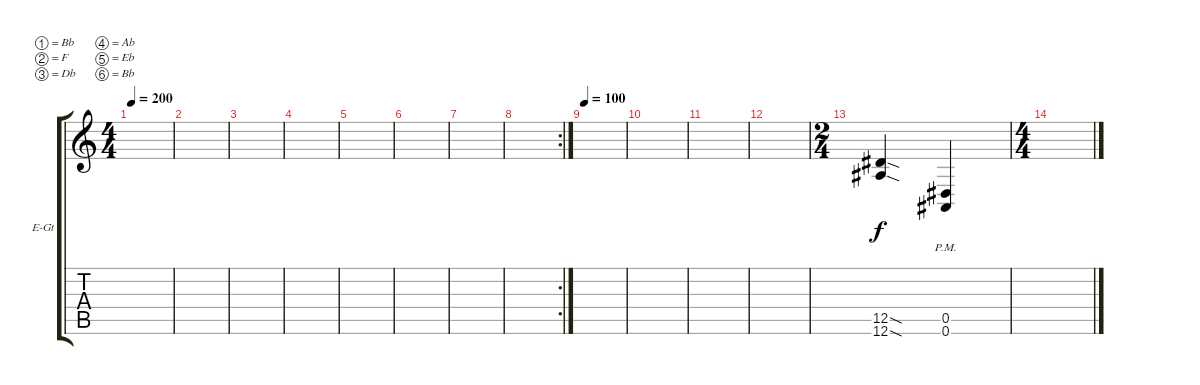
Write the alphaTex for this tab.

\bracketExtendMode groupsimilarinstruments
\firstSystemTrackNameOrientation horizontal
\otherSystemsTrackNameOrientation horizontal
\track ("Electric Guitar" "E-Gt") {instrument distortionguitar}
\staff {score tabs}
\tuning (Bb3 F3 Db3 Ab2 Eb2 Bb1)
\ts (4 4)
\tempo 200
\clef g2
\scale
0.333333
\ks c
|
\scale
0.333333 |
\scale
0.333333 |
\scale
0.333333 |
\scale
0.333333 |
\scale
0.322917 |
\scale
0.322917 |
\rc 2
\scale
0.354167 |
\tempo 100
|
|
|
|
\ts (2 4)
(12.6{sod} 12.5{sod}).4 (0.6{pm} 0.5{pm}).4 |
\ts (4 4)
